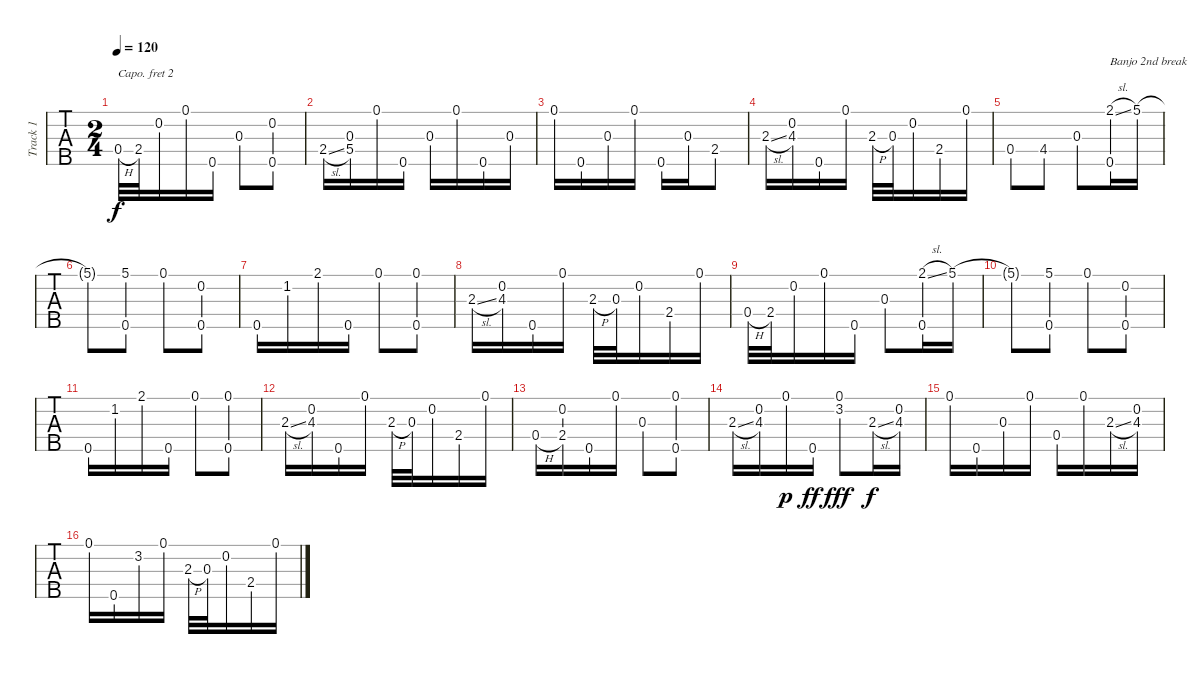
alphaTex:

\track ("Track 1" "Track 1") {instrument banjo}
\staff {tabs}
\capo 2
\tuning (D4 B3 G3 D3 G4) {hide}
\displaytranspose 12
\ts (2 4)
\tempo 120
\clef g2
\ks c
0.4{h}.32{dy f} 2.4.32 0.2.16 0.1.16 0.5.16 0.3.8 (0.2 0.5).8 |
2.4{sl}.16 (0.3 5.4).16 0.1.16 0.5.16 0.3.16 0.1.16 0.5.16 0.3.16 |
0.1.16 0.5.16 0.3.16 0.1.16 0.5.16 0.3.16 2.4.8 |
2.3{sl}.16 (0.2 4.3).16 0.5.16 0.1.16 2.3{h}.32 0.3.32 0.2.16 2.4.16 0.1.16 |
0.4.8 4.4.8 0.3.8 (2.1{sl} 0.5).16{txt "Banjo 2nd break"} 5.1.16 |
5.1{t}.8 (5.1 0.5).8 0.1.8 (0.2 0.5).8 |
0.5.16 1.2.16 2.1.16 0.5.16 0.1.8 (0.1 0.5).8 |
2.3{sl}.16 (0.2 4.3).16 0.5.16 0.1.16 2.3{h}.32 0.3.32 0.2.16 2.4.16 0.1.16 |
0.4{h}.32 2.4.32 0.2.16 0.1.16 0.5.16 0.3.8 (2.1{sl} 0.5).16 5.1.16 |
5.1{t}.8 (5.1 0.5).8 0.1.8 (0.2 0.5).8 |
0.5.16 1.2.16 2.1.16 0.5.16 0.1.8 (0.1 0.5).8 |
2.3{sl}.16 (0.2 4.3).16 0.5.16 0.1.16 2.3{h}.32 0.3.32 0.2.16 2.4.16 0.1.16 |
0.4{h}.16 (0.2 2.4).16 0.5.16 0.1.16 0.3.8 (0.1 0.5).8 |
2.3{sl}.16 (0.2 4.3).16 0.1.16{dy p} 0.5{ac}.16{dy ff} (0.1{hac} 3.2{hac}).8{dy fff} 2.3{sl}.16{dy f} (0.2 4.3).16 |
0.1.16 0.5.16 0.3.16 0.1.16 0.4.16 0.1.16 2.3{sl}.16 (0.2 4.3).16 |
0.1.16 0.5.16 3.2.16 0.1.16 2.3{h}.32 0.3.32 0.2.16 2.4.16 0.1.16
